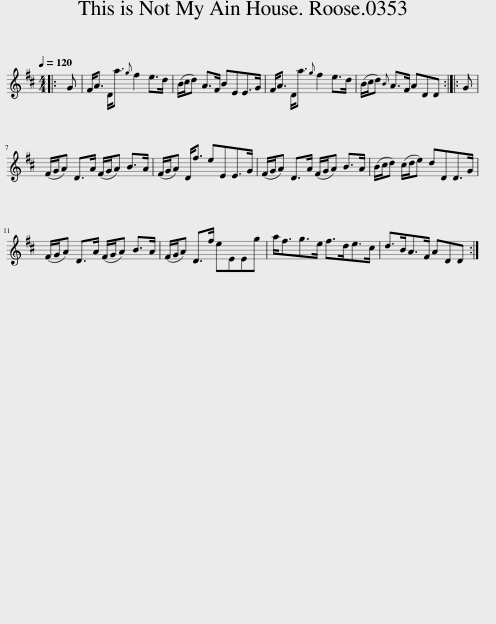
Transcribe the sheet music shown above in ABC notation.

X:1
L:1/8
Q:1/4=120
M:4/4
I:linebreak $
K:D
V:1 treble
V:1
|: G | F<A D<a{g} f2 e>d | (B/c/d) A>F BEE>G | F<A D<a{g} f2 e>d | (B/c/d){B} A>F ADD :: %5
 G |$ (F/G/A) D>A (F/G/A) B>A | (F/G/A) D<f eEE>G | (F/G/A) D>A (F/G/A) B>A | (B/c/d) (c/d/e) dDD>G |$ %10
 (F/G/A) D>A (F/G/A) B>A | (F/G/A) D>f eEEg | a<fg>e f>de>c | d>BA>F ADD :| %14
